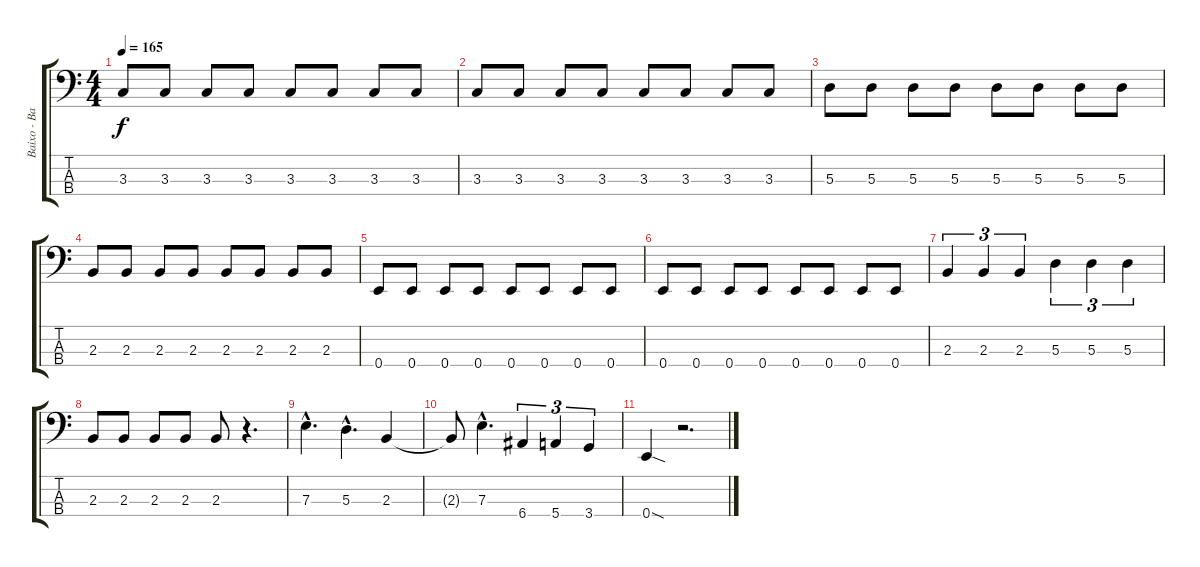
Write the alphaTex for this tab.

\track ("Baixo - Bass" "Baixo - Ba") {instrument electricbassfinger}
\staff {score tabs}
\tuning (G2 D2 A1 E1) {hide}
\ts (4 4)
\tempo 165
\clef f4
\ks c
3.3.8{dy f} 3.3.8 3.3.8 3.3.8 3.3.8 3.3.8 3.3.8 3.3.8 |
3.3.8 3.3.8 3.3.8 3.3.8 3.3.8 3.3.8 3.3.8 3.3.8 |
5.3.8 5.3.8 5.3.8 5.3.8 5.3.8 5.3.8 5.3.8 5.3.8 |
2.3.8 2.3.8 2.3.8 2.3.8 2.3.8 2.3.8 2.3.8 2.3.8 |
0.4.8 0.4.8 0.4.8 0.4.8 0.4.8 0.4.8 0.4.8 0.4.8 |
0.4.8 0.4.8 0.4.8 0.4.8 0.4.8 0.4.8 0.4.8 0.4.8 |
2.3.4{tu (3 2)} 2.3.4{tu (3 2)} 2.3.4{tu (3 2)} 5.3.4{tu (3 2)} 5.3.4{tu (3 2)} 5.3.4{tu (3 2)} |
2.3.8 2.3.8 2.3.8 2.3.8 2.3.8 r.4{d} |
7.3{hac}.4{d} 5.3{hac}.4{d} 2.3.4 |
2.3{t}.8 7.3{hac}.4{d} 6.4.4{tu (3 2)} 5.4.4{tu (3 2)} 3.4.4{tu (3 2)} |
0.4{sod}.4 r.2{d}
